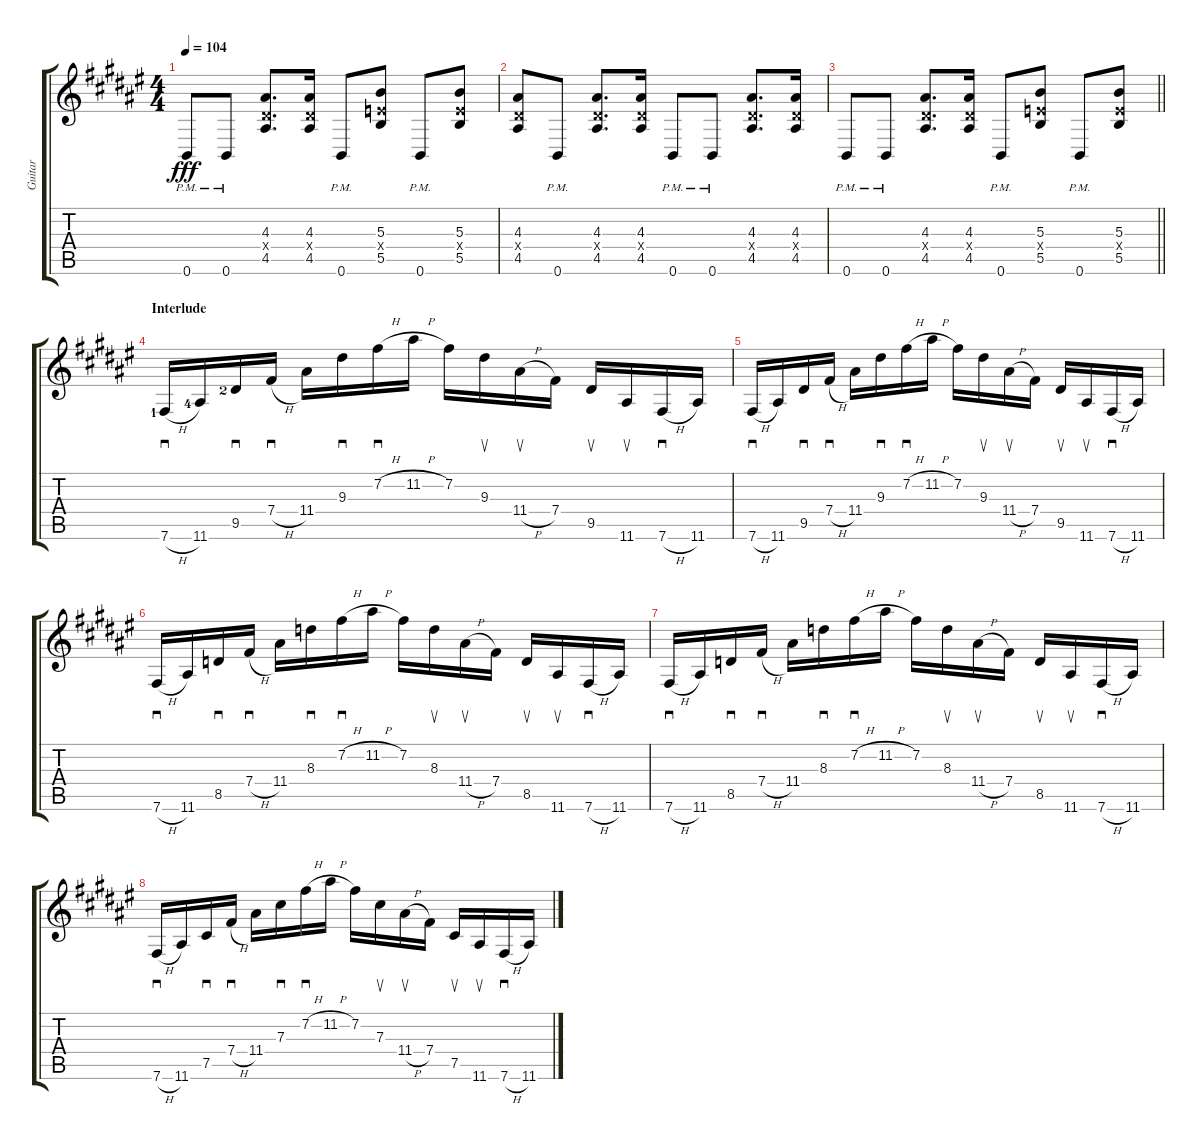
\track ("Guitar" "Guitar") {instrument distortionguitar}
\staff {score tabs}
\tuning (Eb4 B3 Gb3 B2 Gb2 B1) {hide}
\ts (4 4)
\tempo 104
\clef g2
\ks f#
0.6{pm}.8{dy fff} 0.6{pm}.8 (4.3 4.4{x} 4.5).8{d} (4.3 4.4{x} 4.5).16 0.6{pm}.8 (5.3 5.4{x} 5.5).8 0.6{pm}.8 (5.3 5.4{x} 5.5).8 |
(4.3 4.4{x} 4.5).8 0.6{pm}.8 (4.3 4.4{x} 4.5).8{d} (4.3 4.4{x} 4.5).16 0.6{pm}.8 0.6{pm}.8 (4.3 4.4{x} 4.5).8{d} (4.3 4.4{x} 4.5).16 |
\barLineRight lightlight
0.6{pm}.8 0.6{pm}.8 (4.3 4.4{x} 4.5).8{d} (4.3 4.4{x} 4.5).16 0.6{pm}.8 (5.3 5.4{x} 5.5).8 0.6{pm}.8 (5.3 5.4{x} 5.5).8 |
\section ("" "Interlude")
7.6{h lf 2}.16{sd} 11.6{lf 5}.16 9.5{lf 3}.16{sd} 7.4{h}.16{sd} 11.4.16 9.3.16{sd} 7.2{h}.16{sd} 11.2{h}.16 7.2.16 9.3.16{su} 11.4{h}.16{su} 7.4.16 9.5.16{su} 11.6.16{su} 7.6{h}.16{sd} 11.6.16 |
7.6{h}.16{sd} 11.6.16 9.5.16{sd} 7.4{h}.16{sd} 11.4.16 9.3.16{sd} 7.2{h}.16{sd} 11.2{h}.16 7.2.16 9.3.16{su} 11.4{h}.16{su} 7.4.16 9.5.16{su} 11.6.16{su} 7.6{h}.16{sd} 11.6.16 |
7.6{h}.16{sd} 11.6.16 8.5.16{sd} 7.4{h}.16{sd} 11.4.16 8.3.16{sd} 7.2{h}.16{sd} 11.2{h}.16 7.2.16 8.3.16{su} 11.4{h}.16{su} 7.4.16 8.5.16{su} 11.6.16{su} 7.6{h}.16{sd} 11.6.16 |
7.6{h}.16{sd} 11.6.16 8.5.16{sd} 7.4{h}.16{sd} 11.4.16 8.3.16{sd} 7.2{h}.16{sd} 11.2{h}.16 7.2.16 8.3.16{su} 11.4{h}.16{su} 7.4.16 8.5.16{su} 11.6.16{su} 7.6{h}.16{sd} 11.6.16 |
7.6{h}.16{sd} 11.6.16 7.5.16{sd} 7.4{h}.16{sd} 11.4.16 7.3.16{sd} 7.2{h}.16{sd} 11.2{h}.16 7.2.16 7.3.16{su} 11.4{h}.16{su} 7.4.16 7.5.16{su} 11.6.16{su} 7.6{h}.16{sd} 11.6.16
